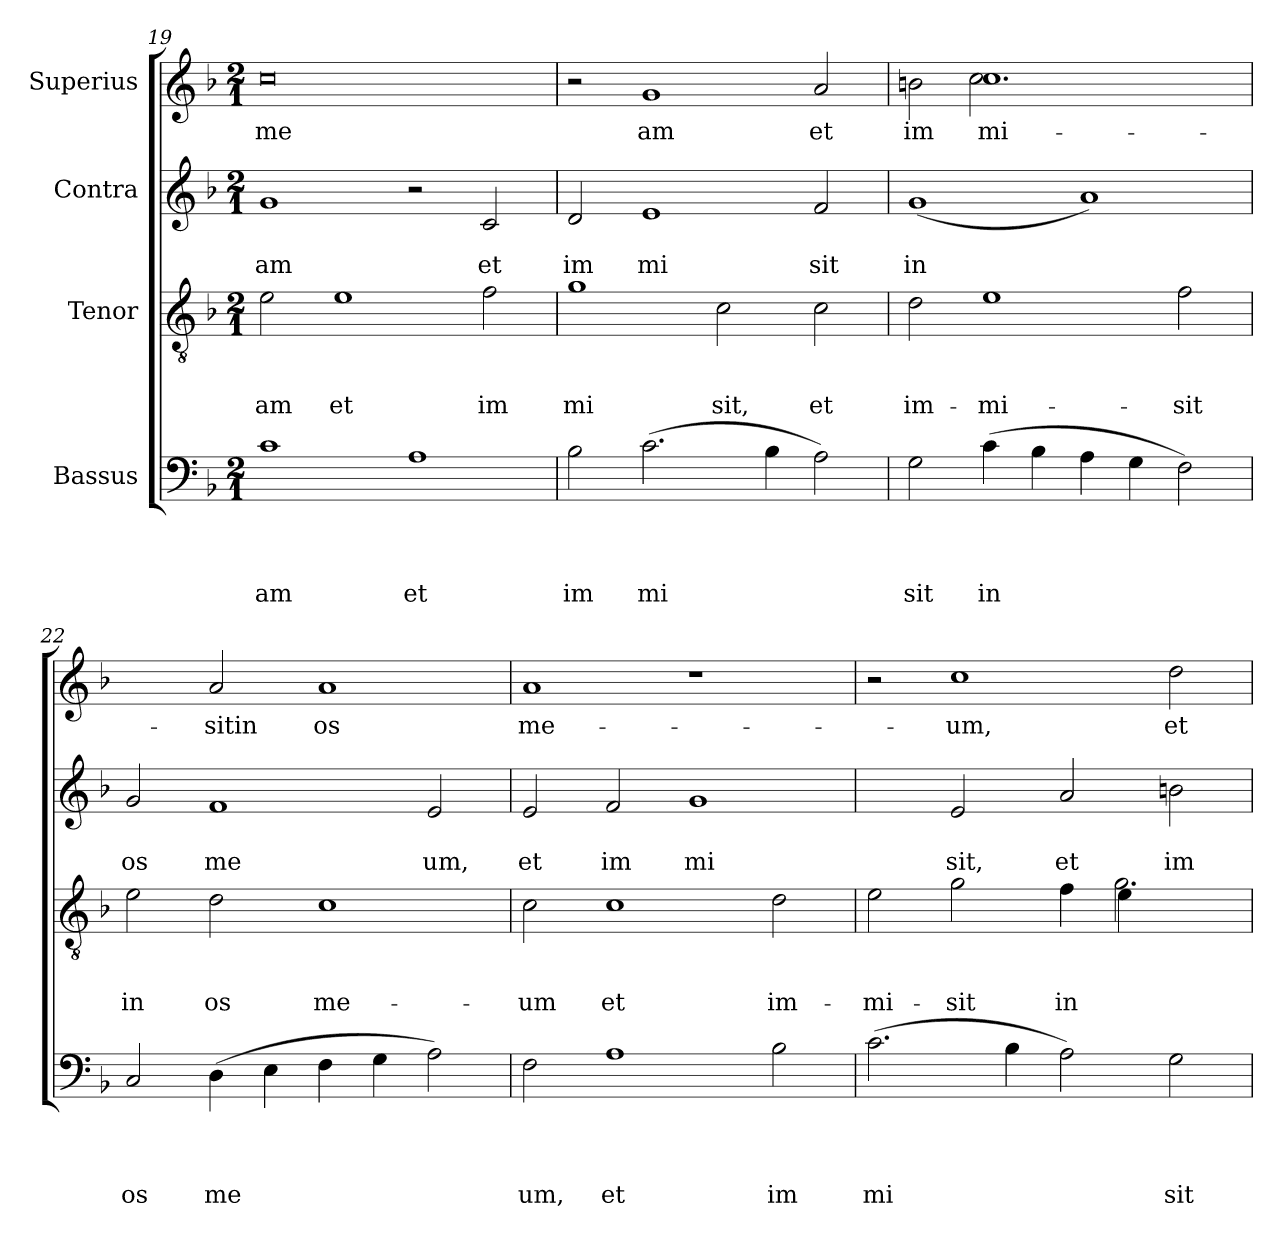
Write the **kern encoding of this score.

**kern	**text	**text	**text	**text	**kern	**text	**text	**text	**kern	**text	**text	**kern	**text
*part4	*part4	*part4	*part4	*part4	*part3	*part3	*part3	*part3	*part2	*part2	*part2	*part1	*part1
*staff4	*staff4	*staff4	*staff4	*staff4	*staff3	*staff3	*staff3	*staff3	*staff2	*staff2	*staff2	*staff1	*staff1
*I"Bassus	*	*	*	*	*I"Tenor	*	*	*	*I"Contra	*	*	*I"Superius	*
*clefF4	*	*	*	*	*clefGv2	*	*	*	*clefG2	*	*	*clefG2	*
*k[b-]	*	*	*	*	*k[b-]	*	*	*	*k[b-]	*	*	*k[b-]	*
*F:	*	*	*	*	*F:	*	*	*	*F:	*	*	*F:	*
*M2/1	*	*	*	*	*M2/1	*	*	*	*M2/1	*	*	*M2/1	*
=19	=19	=19	=19	=19	=19	=19	=19	=19	=19	=19	=19	=19	=19
!	!	!	!	!LO:LY:b	!	!	!	!LO:LY:b	!	!	!LO:LY:b	!	!LO:LY:b
1c	.	.	.	am	2e\	.	.	am	1g	.	am	0cc	me
!	!	!	!	!	!	!	!	!LO:LY:b	!	!	!	!	!
.	.	.	.	.	1e	.	.	et	.	.	.	.	.
!	!	!	!	!LO:LY:b	!	!	!	!	!	!	!	!	!
1A	.	.	.	et	.	.	.	.	2r	.	.	.	.
!	!	!	!	!	!	!	!	!LO:LY:b	!	!	!LO:LY:b	!	!
.	.	.	.	.	2f\	.	.	im	2c/	.	et	.	.
=20	=20	=20	=20	=20	=20	=20	=20	=20	=20	=20	=20	=20	=20
!	!	!	!	!LO:LY:b	!	!	!	!LO:LY:b	!	!	!LO:LY:b	!	!
2B-\	.	.	.	im	1g	.	.	mi	2d/	.	im	2r	.
!	!	!	!	!LO:LY:b	!	!	!	!	!	!	!LO:LY:b	!	!LO:LY:b
(>2.c\	.	.	.	mi	.	.	.	.	1e	.	mi	1g	am
!	!	!	!	!	!	!	!	!LO:LY:b	!	!	!	!	!
.	.	.	.	.	2c\	.	.	sit,	.	.	.	.	.
4B-\	.	.	.	.	.	.	.	.	.	.	.	.	.
!	!	!	!	!	!	!	!	!LO:LY:b	!	!	!LO:LY:b	!	!LO:LY:b
2A\)	.	.	.	.	2c\	.	.	et	2f/	.	sit	2a/	et
!!LO:LB:g=z
=21	=21	=21	=21	=21	=21	=21	=21	=21	=21	=21	=21	=21	=21
!	!	!	!	!LO:LY:b	!	!	!	!LO:LY:b	!	!	!LO:LY:b	!	!LO:LY:b
*	*	*	*	*	*	*	*	*	*	*	*	*^	*
2G\	.	.	.	sit	2d\	.	.	im-	(<1g	.	in	2bn\	2ryy	im
!	!	!	!	!LO:LY:b	!	!	!	!LO:LY:b	!	!	!	!	!	!LO:LY:b
(>4c\	.	.	.	in	1e	.	.	-mi-	.	.	.	1.cc	2cc\	mi-
4B-\	.	.	.	.	.	.	.	.	.	.	.	.	.	.
4A\	.	.	.	.	.	.	.	.	1a)	.	.	.	1ryy	.
4G\	.	.	.	.	.	.	.	.	.	.	.	.	.	.
!	!	!	!	!	!	!	!	!LO:LY:b	!	!	!	!	!	!
2F\)	.	.	.	.	2f\	.	.	-sit	.	.	.	.	.	.
*	*	*	*	*	*	*	*	*	*	*	*	*v	*v	*
=22	=22	=22	=22	=22	=22	=22	=22	=22	=22	=22	=22	=22	=22
!	!	!	!	!LO:LY:b	!	!	!	!LO:LY:b	!	!	!LO:LY:b	!	!
2C/	.	.	.	os	2e\	.	.	in	2g/	.	os	2ryy	.
!	!	!	!	!LO:LY:b	!	!	!	!LO:LY:b	!	!	!LO:LY:b	!	!LO:LY:b
(>4D\	.	.	.	me	2d\	.	.	os	1f	.	me	2a/	-sitin
4E\	.	.	.	.	.	.	.	.	.	.	.	.	.
!	!	!	!	!	!	!	!	!LO:LY:b	!	!	!	!	!LO:LY:b
4F\	.	.	.	.	1c	.	.	me-	.	.	.	1a	os
4G\	.	.	.	.	.	.	.	.	.	.	.	.	.
!	!	!	!	!	!	!	!	!	!	!	!LO:LY:b	!	!
2A\)	.	.	.	.	.	.	.	.	2e/	.	um,	.	.
=23	=23	=23	=23	=23	=23	=23	=23	=23	=23	=23	=23	=23	=23
!	!	!	!	!LO:LY:b	!	!	!	!LO:LY:b	!	!	!LO:LY:b	!	!LO:LY:b
2F\	.	.	.	um,	2c\	.	.	-um	2e/	.	et	1a	me-
!	!	!	!	!LO:LY:b	!	!	!	!LO:LY:b	!	!	!LO:LY:b	!	!
1A	.	.	.	et	1c	.	.	et	2f/	.	im	.	.
!	!	!	!	!	!	!	!	!	!	!	!LO:LY:b	!	!
.	.	.	.	.	.	.	.	.	1g	.	mi	1r	.
!	!	!	!	!LO:LY:b	!	!	!	!LO:LY:b	!	!	!	!	!
2B-\	.	.	.	im	2d\	.	.	im-	.	.	.	.	.
=24	=24	=24	=24	=24	=24	=24	=24	=24	=24	=24	=24	=24	=24
!	!	!	!	!LO:LY:b	!	!	!	!LO:LY:b	!	!	!	!	!
*	*	*	*	*	*^	*	*	*	*	*	*	*	*
(>2.c\	.	.	.	mi	2e\	1ryy	.	.	-mi-	2ryy	.	.	2r	.
!	!	!	!	!	!	!	!	!	!LO:LY:b	!	!	!LO:LY:b	!	!LO:LY:b
.	.	.	.	.	2g\	.	.	.	-sit	2e/	.	sit,	1cc	-um,
4B-\	.	.	.	.	.	.	.	.	.	.	.	.	.	.
!	!	!	!	!	!	!	!	!	!LO:LY:b	!	!	!LO:LY:b	!	!
2A\)	.	.	.	.	4f\	4ryy	.	.	in	2a/	.	et	.	.
.	.	.	.	.	2.g\	4e\	.	.	.	.	.	.	.	.
!	!	!	!	!LO:LY:b	!	!	!	!	!	!	!	!LO:LY:b	!	!LO:LY:b
2G\	.	.	.	sit	.	2ryy	.	.	.	2bn\	.	im	2dd\	et
*	*	*	*	*	*v	*v	*	*	*	*	*	*	*	*
=	=	=	=	=	=	=	=	=	=	=	=	=	=
*-	*-	*-	*-	*-	*-	*-	*-	*-	*-	*-	*-	*-	*-
